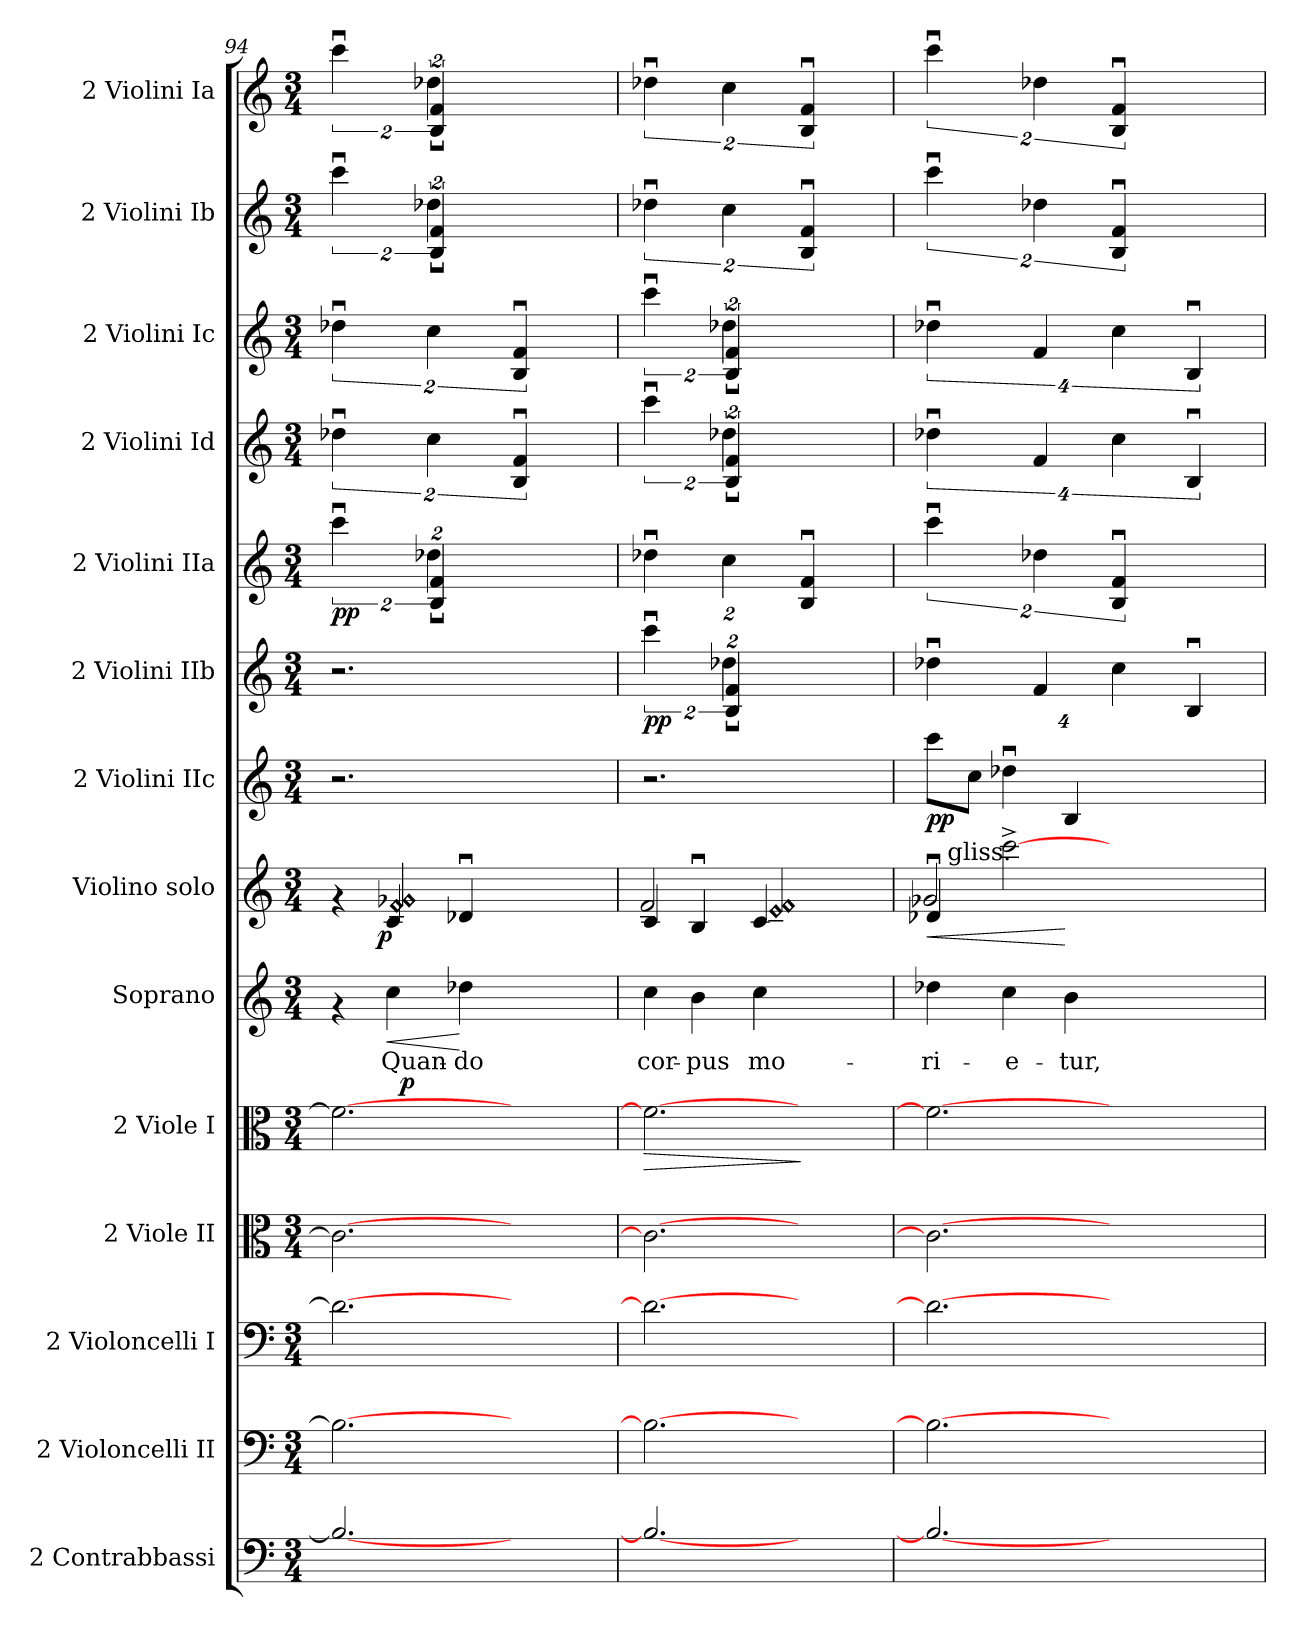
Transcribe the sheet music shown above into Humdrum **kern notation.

**kern	**kern	**kern	**kern	**kern	**dynam	**kern	**text	**dynam	**kern	**dynam	**kern	**dynam	**kern	**dynam	**kern	**dynam	**kern	**kern	**kern	**kern
*part14	*part13	*part12	*part11	*part10	*part10	*part9	*part9	*part9	*part8	*part8	*part7	*part7	*part6	*part6	*part5	*part5	*part4	*part3	*part2	*part1
*staff14	*staff13	*staff12	*staff11	*staff10	*staff10	*staff9	*staff9	*staff9	*staff8	*staff8	*staff7	*staff7	*staff6	*staff6	*staff5	*staff5	*staff4	*staff3	*staff2	*staff1
*I"2 Contrabbassi	*I"2 Violoncelli II	*I"2 Violoncelli I	*I"2 Viole II	*I"2 Viole I	*	*I"Soprano	*	*	*I"Violino solo	*	*I"2 Violini IIc	*	*I"2 Violini IIb	*	*I"2 Violini IIa	*	*I"2 Violini Id	*I"2 Violini Ic	*I"2 Violini Ib	*I"2 Violini Ia
*I'Cb.	*I'Vc. II	*I'Vc. I	*I'Vle II	*I'Vle I	*	*I'S.	*	*	*I'Vno solo	*	*I'Vni IIc	*	*I'Vni IIb	*	*I'Vni IIa	*	*I'Vni Id	*I'Vni Ic	*I'Vni Ib	*I'Vni Ia
*clefF4	*clefF4	*clefF4	*clefC3	*clefC3	*	*clefG2	*	*	*clefG2	*	*clefG2	*	*clefG2	*	*clefG2	*	*clefG2	*clefG2	*clefG2	*clefG2
*ITrd7c12	*	*	*	*	*	*	*	*	*	*	*	*	*	*	*	*	*	*	*	*
*k[]	*k[]	*k[]	*k[]	*k[]	*	*k[]	*	*	*k[]	*	*k[]	*	*k[]	*	*k[]	*	*k[]	*k[]	*k[]	*k[]
*C:	*C:	*C:	*C:	*C:	*	*C:	*	*	*C:	*	*C:	*	*C:	*	*C:	*	*C:	*C:	*C:	*C:
*M3/4	*M3/4	*M3/4	*M3/4	*M3/4	*	*M3/4	*	*	*M3/4	*	*M3/4	*	*M3/4	*	*M3/4	*	*M3/4	*M3/4	*M3/4	*M3/4
=94	=94	=94	=94	=94	=94	=94	=94	=94	=94	=94	=94	=94	=94	=94	=94	=94	=94	=94	=94	=94
*	*	*	*	*	*	*	*	*	*^	*	*	*	*	*	*^	*	*	*	*^	*^
!	!	!	!	!	!	!	!	!	!	!	!	!	!	!	!	!	!	!LO:DY:b	!	!	!	!	!	!
*	*	*	*	*^	*	*	*	*	*	*^	*	*	*	*	*	*	*	*	*	*	*	*	*	*
2.BB/_<	2.B\_>	2.d-\_>	2.c\_>	2.f\_>	4ryy	.	4rf	.	.	4rf	4ryy	8...ryy	.	2.r	.	2.r	.	8%3cccu>\	4.ryy	pp	8%3dd-Xu>\	8%3dd-Xu>\	8%3cccu>\	4.ryy	8%3cccu>\	4.ryy
!	!	!	!	!	!	!	!	!	!	!	!	!	!LO:DY:b	!	!	!	!	!	!	!	!	!	!	!	!	!
.	.	.	.	.	.	.	.	.	.	.	.	2ryy	p	.	.	.	.	.	.	.	.	.	.	.	.	.
!	!	!	!	!	!	!	!	!LO:LY:b:cj	!LO:HP:b	!	!LO:N:n=1:head=diamond	!	!	!	!	!	!	!	!	!	!	!	!	!	!	!
!	!	!	!	!	!	!	!	!	!	!	!LO:N:n=2:head=diamond	!	!	!	!	!	!	!	!	!	!	!	!	!	!	!
.	.	.	.	.	32ryy	.	4cc\	Quan-	<	4c/	2f/~< 2g-X/~<	.	.	.	.	.	.	.	.	.	.	.	.	.	.	.
!	!	!	!	!	!	!LO:DY:a	!	!	!	!	!	!	!	!	!	!	!	!	!	!	!	!	!	!	!	!
.	.	.	.	.	2ryy	p	.	.	.	.	.	.	.	.	.	.	.	.	.	.	.	.	.	.	.	.
*	*	*	*	*	*	*	*	*	*	*	*	*	*	*	*	*	*	*	*Xbrackettup	*	*	*	*	*	*	*
.	.	.	.	.	.	.	.	.	.	.	.	.	.	.	.	.	.	8%3dd-X\	8%3f/u> 8%3B/u>	.	8%3cc\	8%3cc\	8%3dd-X\	8%3f/u> 8%3B/u>	8%3dd-X\	8%3f/u> 8%3B/u>
!	!	!	!	!	!	!	!	!LO:LY:b:cj	!	!	!	!	!	!	!	!	!	!	!	!	!	!	!	!	!	!
.	.	.	.	.	.	.	4dd-X\	-do	[	4d-Xu>/	.	.	.	.	.	.	.	.	.	.	.	.	.	.	.	.
.	.	.	.	.	.	.	.	.	.	.	.	4ryy	.	.	.	.	.	.	.	.	.	.	.	.	.	.
*	*	*	*	*	*	*	*	*	*	*	*	*	*	*	*	*	*	*	*	*	*Xbrackettup	*Xbrackettup	*	*	*	*
4.ryy	4.ryy	4.ryy	4.ryy	4.ryy	.	.	4.ryy	.	.	4.ryy	4.ryy	.	.	4.ryy	.	4.ryy	.	4.ryy	4.ryy	.	8%3f/u> 8%3B/u>	8%3f/u> 8%3B/u>	4.ryy	4.ryy	4.ryy	4.ryy
.	.	.	.	.	4ryy	.	.	.	.	.	.	.	.	.	.	.	.	.	.	.	.	.	.	.	.	.
.	.	.	.	.	.	.	.	.	.	.	.	8ryy	.	.	.	.	.	.	.	.	.	.	.	.	.	.
.	.	.	.	.	16.ryy	.	.	.	.	.	.	.	.	.	.	.	.	.	.	.	.	.	.	.	.	.
.	.	.	.	.	.	.	.	.	.	.	.	64ryy	.	.	.	.	.	.	.	.	.	.	.	.	.	.
=95	=95	=95	=95	=95	=95	=95	=95	=95	=95	=95	=95	=95	=95	=95	=95	=95	=95	=95	=95	=95	=95	=95	=95	=95	=95	=95
!	!	!	!	!	!	!LO:HP:b	!	!LO:LY:b:cj	!	!	!LO:N:head=diamond	!	!	!	!	!	!	!	!	!	!	!	!	!	!	!
*	*	*	*	*	*	*	*	*	*	*	*	*	*	*	*	*	*	*	*	*	*	*	*v	*v	*	*
*	*	*	*	*v	*v	*	*	*	*	*	*v	*v	*	*	*	*^	*	*v	*v	*	*	*	*	*v	*v
*	*	*	*	*	*	*	*	*	*	*	*	*	*	*	*	*	*	*	*brackettup	*brackettup	*	*
*	*	*	*	*^	*	*	*	*	*	*^	*	*	*	*	*	*	*^	*	*^	*^	*^	*^
!	!	!	!	!	!	!	!	!	!	!	!	!	!	!	!	!	!	!LO:DY:b	!	!	!	!	!	!	!	!	!	!	!
*	*	*	*	*	*	*	*	*	*	*	*	*	*	*	*	*	*	*	*	*	*	*	*	*	*	*v	*v	*	*
*	*	*	*	*v	*v	*	*	*	*	*	*v	*v	*	*	*	*	*	*	*v	*v	*	*	*	*	*	*	*v	*v
2.BB/_<	2.B\_>	2.d-\_>	2.c\_>	2.f\_>	>	4cc\	cor-	.	4c/	2f~</	.	2.r	.	8%3cccu>\	4.ryy	pp	8%3dd-Xu>\	.	8%3cccu>\	4.ryy	8%3cccu>\	4.ryy	8%3dd-Xu>\	8%3dd-Xu>\
!	!	!	!	!	!	!	!LO:LY:b:cj	!	!	!	!	!	!	!	!	!	!	!	!	!	!	!	!	!
.	.	.	.	.	.	4b\	-pus	.	4Bu>/	.	.	.	.	.	.	.	.	.	.	.	.	.	.	.
*	*	*	*	*	*	*	*	*	*	*	*	*	*	*	*Xbrackettup	*	*	*	*	*	*	*	*	*
.	.	.	.	.	.	.	.	.	.	.	.	.	.	8%3dd-X\	8%3f/u> 8%3B/u>	.	8%3cc\	.	8%3dd-X\	8%3f/u> 8%3B/u>	8%3dd-X\	8%3f/u> 8%3B/u>	8%3cc\	8%3cc\
!	!	!	!	!	!	!	!LO:LY:b:cj	!	!	!LO:N:n=1:head=diamond	!	!	!	!	!	!	!	!	!	!	!	!	!	!
!	!	!	!	!	!	!	!	!	!	!LO:N:n=2:head=diamond	!	!	!	!	!	!	!	!	!	!	!	!	!	!
.	.	.	.	.	.	4cc\	mo-	.	4c/	2e/~< 2f/~<	.	.	.	.	.	.	.	.	.	.	.	.	.	.
*	*	*	*	*	*	*	*	*	*	*	*	*	*	*	*	*	*	*	*	*	*	*	*Xbrackettup	*Xbrackettup
4.ryy	4.ryy	4.ryy	4.ryy	4.ryy	]	4.ryy	.	.	8ryy	.	.	4.ryy	.	4.ryy	4.ryy	.	8%3f/u> 8%3B/u>	.	4.ryy	4.ryy	4.ryy	4.ryy	8%3f/u> 8%3B/u>	8%3f/u> 8%3B/u>
.	.	.	.	.	.	.	.	.	4ryy	.	.	.	.	.	.	.	.	.	.	.	.	.	.	.
.	.	.	.	.	.	.	.	.	.	8ryy	.	.	.	.	.	.	.	.	.	.	.	.	.	.
*	*	*	*	*	*	*	*	*	*	*	*	*	*	*	*	*	*	*	*v	*v	*	*	*	*
*	*	*	*	*	*	*	*	*	*	*	*	*	*	*v	*v	*	*	*	*	*v	*v	*	*
=96	=96	=96	=96	=96	=96	=96	=96	=96	=96	=96	=96	=96	=96	=96	=96	=96	=96	=96	=96	=96	=96
!	!	!	!	!	!	!	!LO:LY:b:cj	!	!	!LO:N:head=diamond	!LO:HP:b	!	!	!	!	!	!	!	!	!	!
*	*	*	*	*	*	*	*	*	*	*	*	*	*	*	*	*brackettup	*	*	*	*brackettup	*brackettup
!	!	!	!	!	!	!	!	!	!	!	!	!	!LO:DY:b	!	!	!	!	!	!	!	!
*	*	*	*	*	*	*	*	*	*	*^	*	*	*	*	*	*	*	*	*	*	*
2.BB/_<	2.B\_>	2.d-\_>	2.c\_>	2.f\_>	.	4dd-X\	-ri-	.	4d-Xu>/	2g-X/	16ryy	<	8ccc\L	pp	8%3dd-Xu>\	.	8%3cccu>\	.	8%3dd-Xu>\	8%3dd-Xu>\	8%3cccu>\	8%3cccu>\
!	!	!	!	!	!	!	!	!	!	!	!LO:TX:a:t=gliss.	!	!	!	!	!	!	!	!	!	!	!
.	.	.	.	.	.	.	.	.	.	.	1ryy	.	.	.	.	.	.	.	.	.	.	.
.	.	.	.	.	.	.	.	.	.	.	.	.	8cc\J	.	.	.	.	.	.	.	.	.
!	!	!	!	!	!	!	!LO:LY:b:cj	!	!	!	!	!	!	!	!	!	!	!	!	!	!	!
.	.	.	.	.	.	4cc\	-e-	.	[>2ccc^>\	.	.	.	4dd-Xu>\	.	.	.	.	.	.	.	.	.
*	*	*	*	*	*	*	*	*	*	*	*	*	*	*	*	*	*	*	*Xbrackettup	*Xbrackettup	*	*
.	.	.	.	.	.	.	.	.	.	.	.	.	.	.	8%3f/	.	8%3dd-X\	.	8%3f/	8%3f/	8%3dd-X\	8%3dd-X\
!	!	!	!	!	!	!	!LO:LY:b:cj	!	!	!	!	!	!	!	!	!	!	!	!	!	!	!
.	.	.	.	.	.	4b\	-tur,	.	.	2.ryy	.	[	4B/	.	.	.	.	.	.	.	.	.
*	*	*	*	*	*	*	*	*	*	*	*	*	*	*	*	*	*Xbrackettup	*	*	*	*Xbrackettup	*Xbrackettup
2.ryy	2.ryy	2.ryy	2.ryy	2.ryy	.	2.ryy	.	.	2.ryy	.	.	.	2.ryy	.	8%3cc\	.	8%3f/u> 8%3B/u>	.	8%3cc\	8%3cc\	8%3f/u> 8%3B/u>	8%3f/u> 8%3B/u>
.	.	.	.	.	.	.	.	.	.	.	4..ryy	.	.	.	.	.	.	.	.	.	.	.
.	.	.	.	.	.	.	.	.	.	.	.	.	.	.	8%3Bu>/	.	4.ryy	.	8%3Bu>/	8%3Bu>/	4.ryy	4.ryy
.	.	.	.	.	.	.	.	.	.	4ryy	.	.	.	.	.	.	.	.	.	.	.	.
*	*	*	*	*	*	*	*	*	*v	*v	*v	*	*	*	*	*	*	*	*	*	*	*
=	=	=	=	=	=	=	=	=	=	=	=	=	=	=	=	=	=	=	=	=
*-	*-	*-	*-	*-	*-	*-	*-	*-	*-	*-	*-	*-	*-	*-	*-	*-	*-	*-	*-	*-
